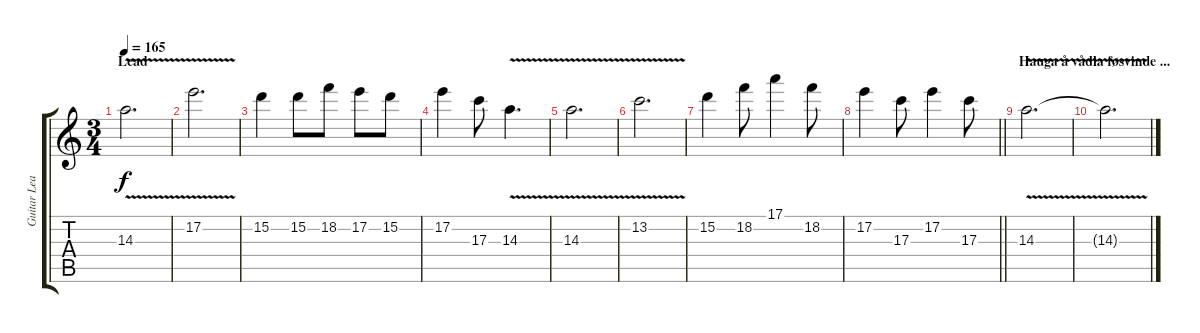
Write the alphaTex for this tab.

\track ("Guitar Lead" "Guitar Lea") {instrument distortionguitar}
\staff {score tabs}
\tuning (E4 B3 G3 D3 A2 E2) {hide}
\ts (3 4)
\section ("" "Lead")
\tempo 165
\clef g2
\ks c
14.3{v}.2{d dy f} |
17.2{v}.2{d} |
15.2.4 15.2.8 18.2.8 17.2.8 15.2.8 |
17.2.4 17.3.8 14.3{v}.4{d} |
14.3{v}.2{d} |
13.2{v}.2{d} |
15.2.4 18.2.8 17.1.4 18.2.8 |
\barLineRight lightlight
17.2.4 17.3.8 17.2.4 17.3.8 |
\section ("" "Hauga å vådla føsvinde ...")
14.3{v}.2{d volume 0} |
14.3{t}.2{d}
